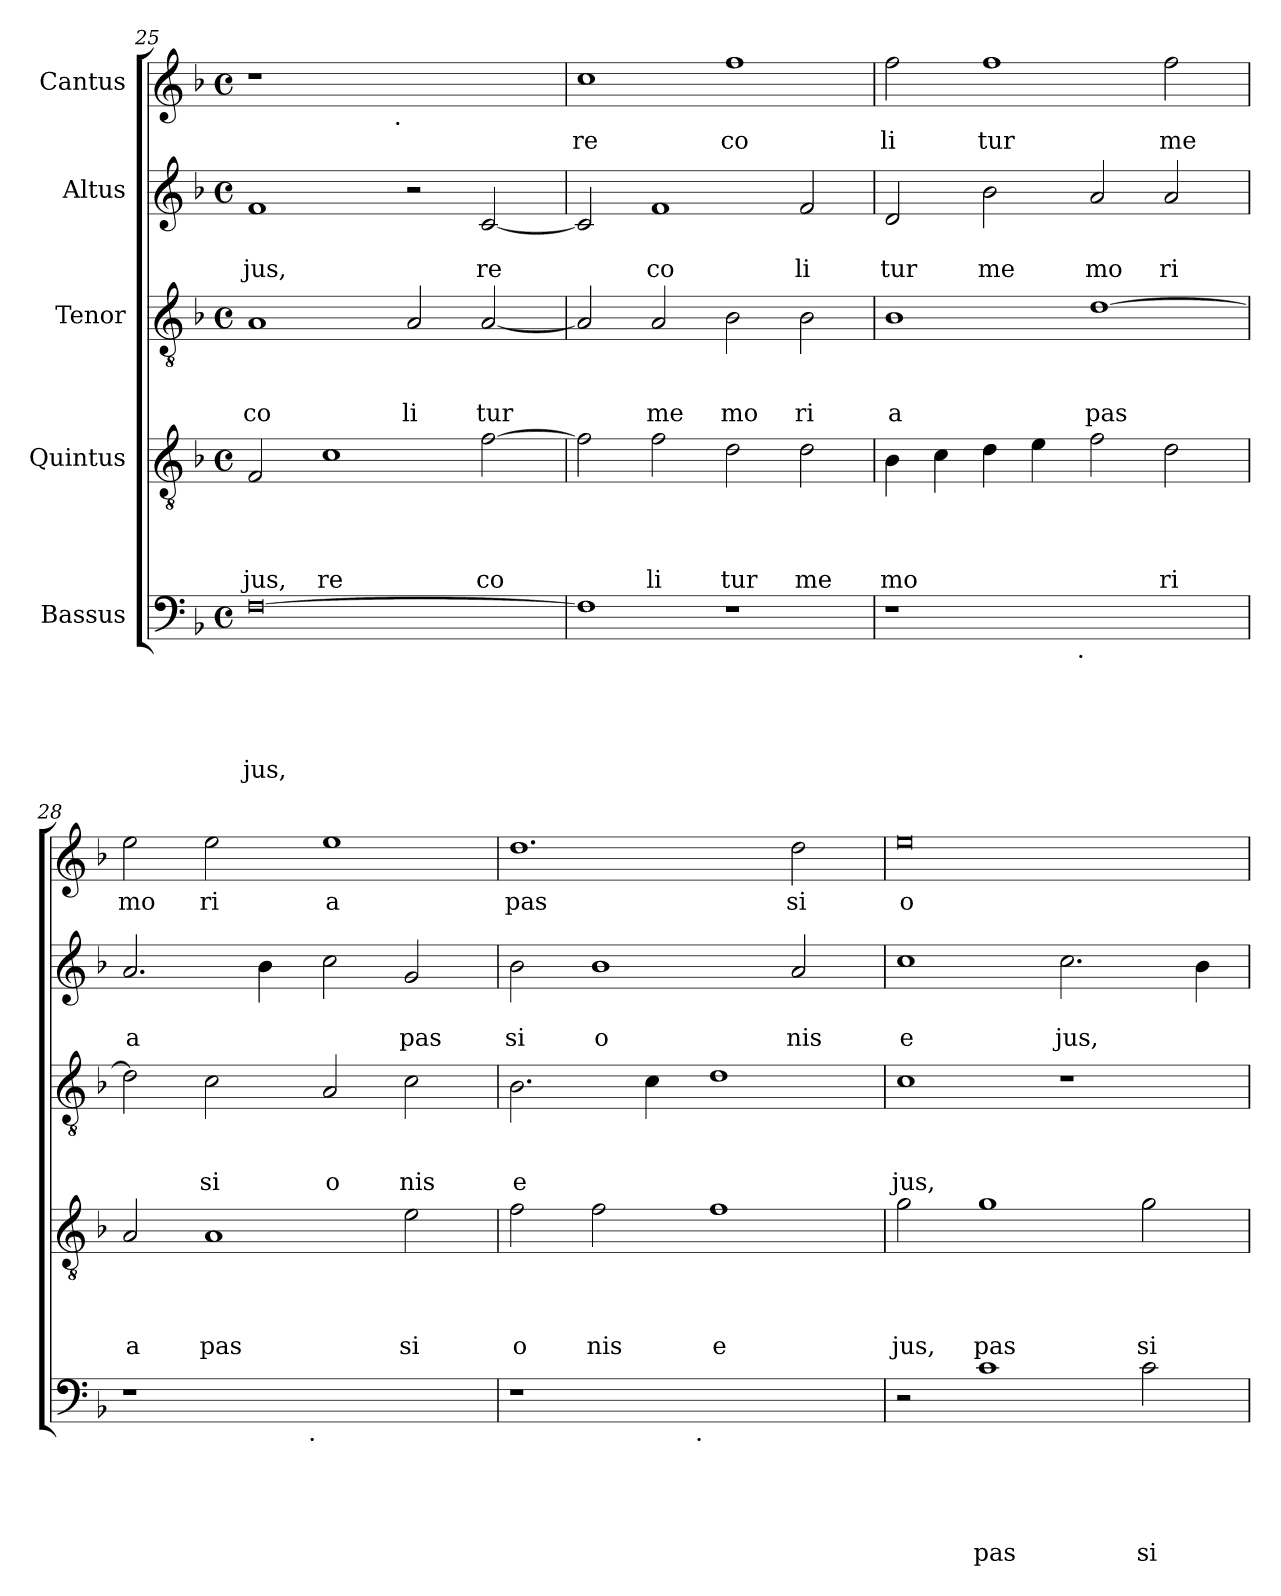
**kern	**text	**text	**text	**text	**text	**kern	**text	**text	**text	**text	**kern	**text	**text	**text	**kern	**text	**text	**kern	**text
*part5	*part5	*part5	*part5	*part5	*part5	*part4	*part4	*part4	*part4	*part4	*part3	*part3	*part3	*part3	*part2	*part2	*part2	*part1	*part1
*staff5	*staff5	*staff5	*staff5	*staff5	*staff5	*staff4	*staff4	*staff4	*staff4	*staff4	*staff3	*staff3	*staff3	*staff3	*staff2	*staff2	*staff2	*staff1	*staff1
*I"Bassus	*	*	*	*	*	*I"Quintus	*	*	*	*	*I"Tenor	*	*	*	*I"Altus	*	*	*I"Cantus	*
*clefF4	*	*	*	*	*	*clefGv2	*	*	*	*	*clefGv2	*	*	*	*clefG2	*	*	*clefG2	*
*k[b-]	*	*	*	*	*	*k[b-]	*	*	*	*	*k[b-]	*	*	*	*k[b-]	*	*	*k[b-]	*
*F:	*	*	*	*	*	*F:	*	*	*	*	*F:	*	*	*	*F:	*	*	*F:	*
*M4/4	*	*	*	*	*	*M4/4	*	*	*	*	*M4/4	*	*	*	*M4/4	*	*	*M4/4	*
*met(c)	*	*	*	*	*	*met(c)	*	*	*	*	*met(c)	*	*	*	*met(c)	*	*	*met(c)	*
=25	=25	=25	=25	=25	=25	=25	=25	=25	=25	=25	=25	=25	=25	=25	=25	=25	=25	=25	=25
!	!	!	!	!	!LO:LY:b	!	!	!	!	!LO:LY:b	!	!	!	!LO:LY:b	!	!	!LO:LY:b	!	!
*	*	*	*	*	*	*	*	*	*	*	*	*	*	*	*	*	*	*^	*
[<0F	.	.	.	.	-jus,	2F/	.	.	.	jus,	1A	.	.	co	1f	.	jus,	1r	2ryy	.
!	!	!	!	!	!	!	!	!	!	!LO:LY:b	!	!	!	!	!	!	!	!	!	!
.	.	.	.	.	.	1c	.	.	.	re	.	.	.	.	.	.	.	.	4...ryy	.
!	!	!	!	!	!	!	!	!	!	!	!	!	!	!	!	!	!	!	!LO:TX:b:t=.	!
.	.	.	.	.	.	.	.	.	.	.	.	.	.	.	.	.	.	.	1ryy	.
!	!	!	!	!	!	!	!	!	!	!	!	!	!	!LO:LY:b	!	!	!	!	!	!
.	.	.	.	.	.	.	.	.	.	.	2A/	.	.	li	2r	.	.	1ryy	.	.
!	!	!	!	!	!	!	!	!	!	!LO:LY:b	!	!	!	!LO:LY:b	!	!	!LO:LY:b	!	!	!
.	.	.	.	.	.	[<2f\	.	.	.	co	[<2A/	.	.	tur	[<2c/	.	re	.	.	.
.	.	.	.	.	.	.	.	.	.	.	.	.	.	.	.	.	.	.	32ryy	.
!!LO:LB:g=z
=26	=26	=26	=26	=26	=26	=26	=26	=26	=26	=26	=26	=26	=26	=26	=26	=26	=26	=26	=26	=26
!	!	!	!	!	!	!	!	!	!	!	!	!	!	!	!	!	!	!	!	!LO:LY:b
*	*	*	*	*	*	*	*	*	*	*	*	*	*	*	*	*	*	*v	*v	*
1F]	.	.	.	.	.	2f\]	.	.	.	.	2A/]	.	.	.	2c/]	.	.	1cc	re
!	!	!	!	!	!	!	!	!	!	!LO:LY:b	!	!	!	!LO:LY:b	!	!	!LO:LY:b	!	!
.	.	.	.	.	.	2f\	.	.	.	li	2A/	.	.	me	1f	.	co	.	.
!	!	!	!	!	!	!	!	!	!	!LO:LY:b	!	!	!	!LO:LY:b	!	!	!	!	!LO:LY:b
1r	.	.	.	.	.	2d\	.	.	.	tur	2B-\	.	.	mo	.	.	.	1ff	co
!	!	!	!	!	!	!	!	!	!	!LO:LY:b	!	!	!	!LO:LY:b	!	!	!LO:LY:b	!	!
.	.	.	.	.	.	2d\	.	.	.	me	2B-\	.	.	ri	2f/	.	li	.	.
=27	=27	=27	=27	=27	=27	=27	=27	=27	=27	=27	=27	=27	=27	=27	=27	=27	=27	=27	=27
!	!	!	!	!	!	!	!	!	!	!LO:LY:b	!	!	!	!LO:LY:b	!	!	!LO:LY:b	!	!LO:LY:b
*^	*	*	*	*	*	*	*	*	*	*	*	*	*	*	*	*	*	*	*
1r	2ryy	.	.	.	.	.	4B-\	.	.	.	mo	1B-	.	.	a	2d/	.	tur	2ff\	li
.	.	.	.	.	.	.	4c\	.	.	.	.	.	.	.	.	.	.	.	.	.
!	!	!	!	!	!	!	!	!	!	!	!	!	!	!	!	!	!	!LO:LY:b	!	!LO:LY:b
.	4...ryy	.	.	.	.	.	4d\	.	.	.	.	.	.	.	.	2b-\	.	me	1ff	tur
.	.	.	.	.	.	.	4e\	.	.	.	.	.	.	.	.	.	.	.	.	.
!	!LO:TX:b:t=.	!	!	!	!	!	!	!	!	!	!	!	!	!	!	!	!	!	!	!
.	1ryy	.	.	.	.	.	.	.	.	.	.	.	.	.	.	.	.	.	.	.
!	!	!	!	!	!	!	!	!	!	!	!	!	!	!	!LO:LY:b	!	!	!LO:LY:b	!	!
1ryy	.	.	.	.	.	.	2f\	.	.	.	.	[>1d	.	.	pas	2a/	.	mo	.	.
!	!	!	!	!	!	!	!	!	!	!	!LO:LY:b	!	!	!	!	!	!	!LO:LY:b	!	!LO:LY:b
.	.	.	.	.	.	.	2d\	.	.	.	ri	.	.	.	.	2a/	.	ri	2ff\	me
.	32ryy	.	.	.	.	.	.	.	.	.	.	.	.	.	.	.	.	.	.	.
=28	=28	=28	=28	=28	=28	=28	=28	=28	=28	=28	=28	=28	=28	=28	=28	=28	=28	=28	=28	=28
!	!	!	!	!	!	!	!	!	!	!	!LO:LY:b	!	!	!	!	!	!	!LO:LY:b	!	!LO:LY:b
1r	2ryy	.	.	.	.	.	2A/	.	.	.	a	2d\]	.	.	.	2.a/	.	a	2ee\	mo
!	!	!	!	!	!	!	!	!	!	!	!LO:LY:b	!	!	!	!LO:LY:b	!	!	!	!	!LO:LY:b
.	4...ryy	.	.	.	.	.	1A	.	.	.	pas	2c\	.	.	si	.	.	.	2ee\	ri
.	.	.	.	.	.	.	.	.	.	.	.	.	.	.	.	4b-\	.	.	.	.
!	!LO:TX:b:t=.	!	!	!	!	!	!	!	!	!	!	!	!	!	!	!	!	!	!	!
.	1ryy	.	.	.	.	.	.	.	.	.	.	.	.	.	.	.	.	.	.	.
!	!	!	!	!	!	!	!	!	!	!	!	!	!	!	!LO:LY:b	!	!	!	!	!LO:LY:b
1ryy	.	.	.	.	.	.	.	.	.	.	.	2A/	.	.	o	2cc\	.	.	1ee	a
!	!	!	!	!	!	!	!	!	!	!	!LO:LY:b	!	!	!	!LO:LY:b	!	!	!LO:LY:b	!	!
.	.	.	.	.	.	.	2e\	.	.	.	si	2c\	.	.	nis	2g/	.	pas	.	.
.	32ryy	.	.	.	.	.	.	.	.	.	.	.	.	.	.	.	.	.	.	.
=29	=29	=29	=29	=29	=29	=29	=29	=29	=29	=29	=29	=29	=29	=29	=29	=29	=29	=29	=29	=29
!	!	!	!	!	!	!	!	!	!	!	!LO:LY:b	!	!	!	!LO:LY:b	!	!	!LO:LY:b	!	!LO:LY:b
1r	2ryy	.	.	.	.	.	2f\	.	.	.	o	2.B-\	.	.	e	2b-\	.	si	1.dd	pas
!	!	!	!	!	!	!	!	!	!	!	!LO:LY:b	!	!	!	!	!	!	!LO:LY:b	!	!
.	4...ryy	.	.	.	.	.	2f\	.	.	.	nis	.	.	.	.	1b-	.	o	.	.
.	.	.	.	.	.	.	.	.	.	.	.	4c\	.	.	.	.	.	.	.	.
!	!LO:TX:b:t=.	!	!	!	!	!	!	!	!	!	!	!	!	!	!	!	!	!	!	!
.	1ryy	.	.	.	.	.	.	.	.	.	.	.	.	.	.	.	.	.	.	.
!	!	!	!	!	!	!	!	!	!	!	!LO:LY:b	!	!	!	!	!	!	!	!	!
1ryy	.	.	.	.	.	.	1f	.	.	.	e	1d	.	.	.	.	.	.	.	.
!	!	!	!	!	!	!	!	!	!	!	!	!	!	!	!	!	!	!LO:LY:b	!	!LO:LY:b
.	.	.	.	.	.	.	.	.	.	.	.	.	.	.	.	2a/	.	nis	2dd\	si
.	32ryy	.	.	.	.	.	.	.	.	.	.	.	.	.	.	.	.	.	.	.
=30	=30	=30	=30	=30	=30	=30	=30	=30	=30	=30	=30	=30	=30	=30	=30	=30	=30	=30	=30	=30
!	!	!	!	!	!	!	!	!	!	!	!LO:LY:b	!	!	!	!LO:LY:b	!	!	!LO:LY:b	!	!LO:LY:b
*v	*v	*	*	*	*	*	*	*	*	*	*	*	*	*	*	*	*	*	*	*
2r	.	.	.	.	.	2g\	.	.	.	jus,	1c	.	.	jus,	1cc	.	e	0ee	o
!	!	!	!	!	!LO:LY:b	!	!	!	!	!LO:LY:b	!	!	!	!	!	!	!	!	!
1c	.	.	.	.	pas	1g	.	.	.	pas	.	.	.	.	.	.	.	.	.
!	!	!	!	!	!	!	!	!	!	!	!	!	!	!	!	!	!LO:LY:b	!	!
.	.	.	.	.	.	.	.	.	.	.	1r	.	.	.	2.cc\	.	jus,	.	.
!	!	!	!	!	!LO:LY:b	!	!	!	!	!LO:LY:b	!	!	!	!	!	!	!	!	!
2c\	.	.	.	.	si	2g\	.	.	.	si	.	.	.	.	.	.	.	.	.
.	.	.	.	.	.	.	.	.	.	.	.	.	.	.	4b-\	.	.	.	.
=	=	=	=	=	=	=	=	=	=	=	=	=	=	=	=	=	=	=	=
*-	*-	*-	*-	*-	*-	*-	*-	*-	*-	*-	*-	*-	*-	*-	*-	*-	*-	*-	*-
